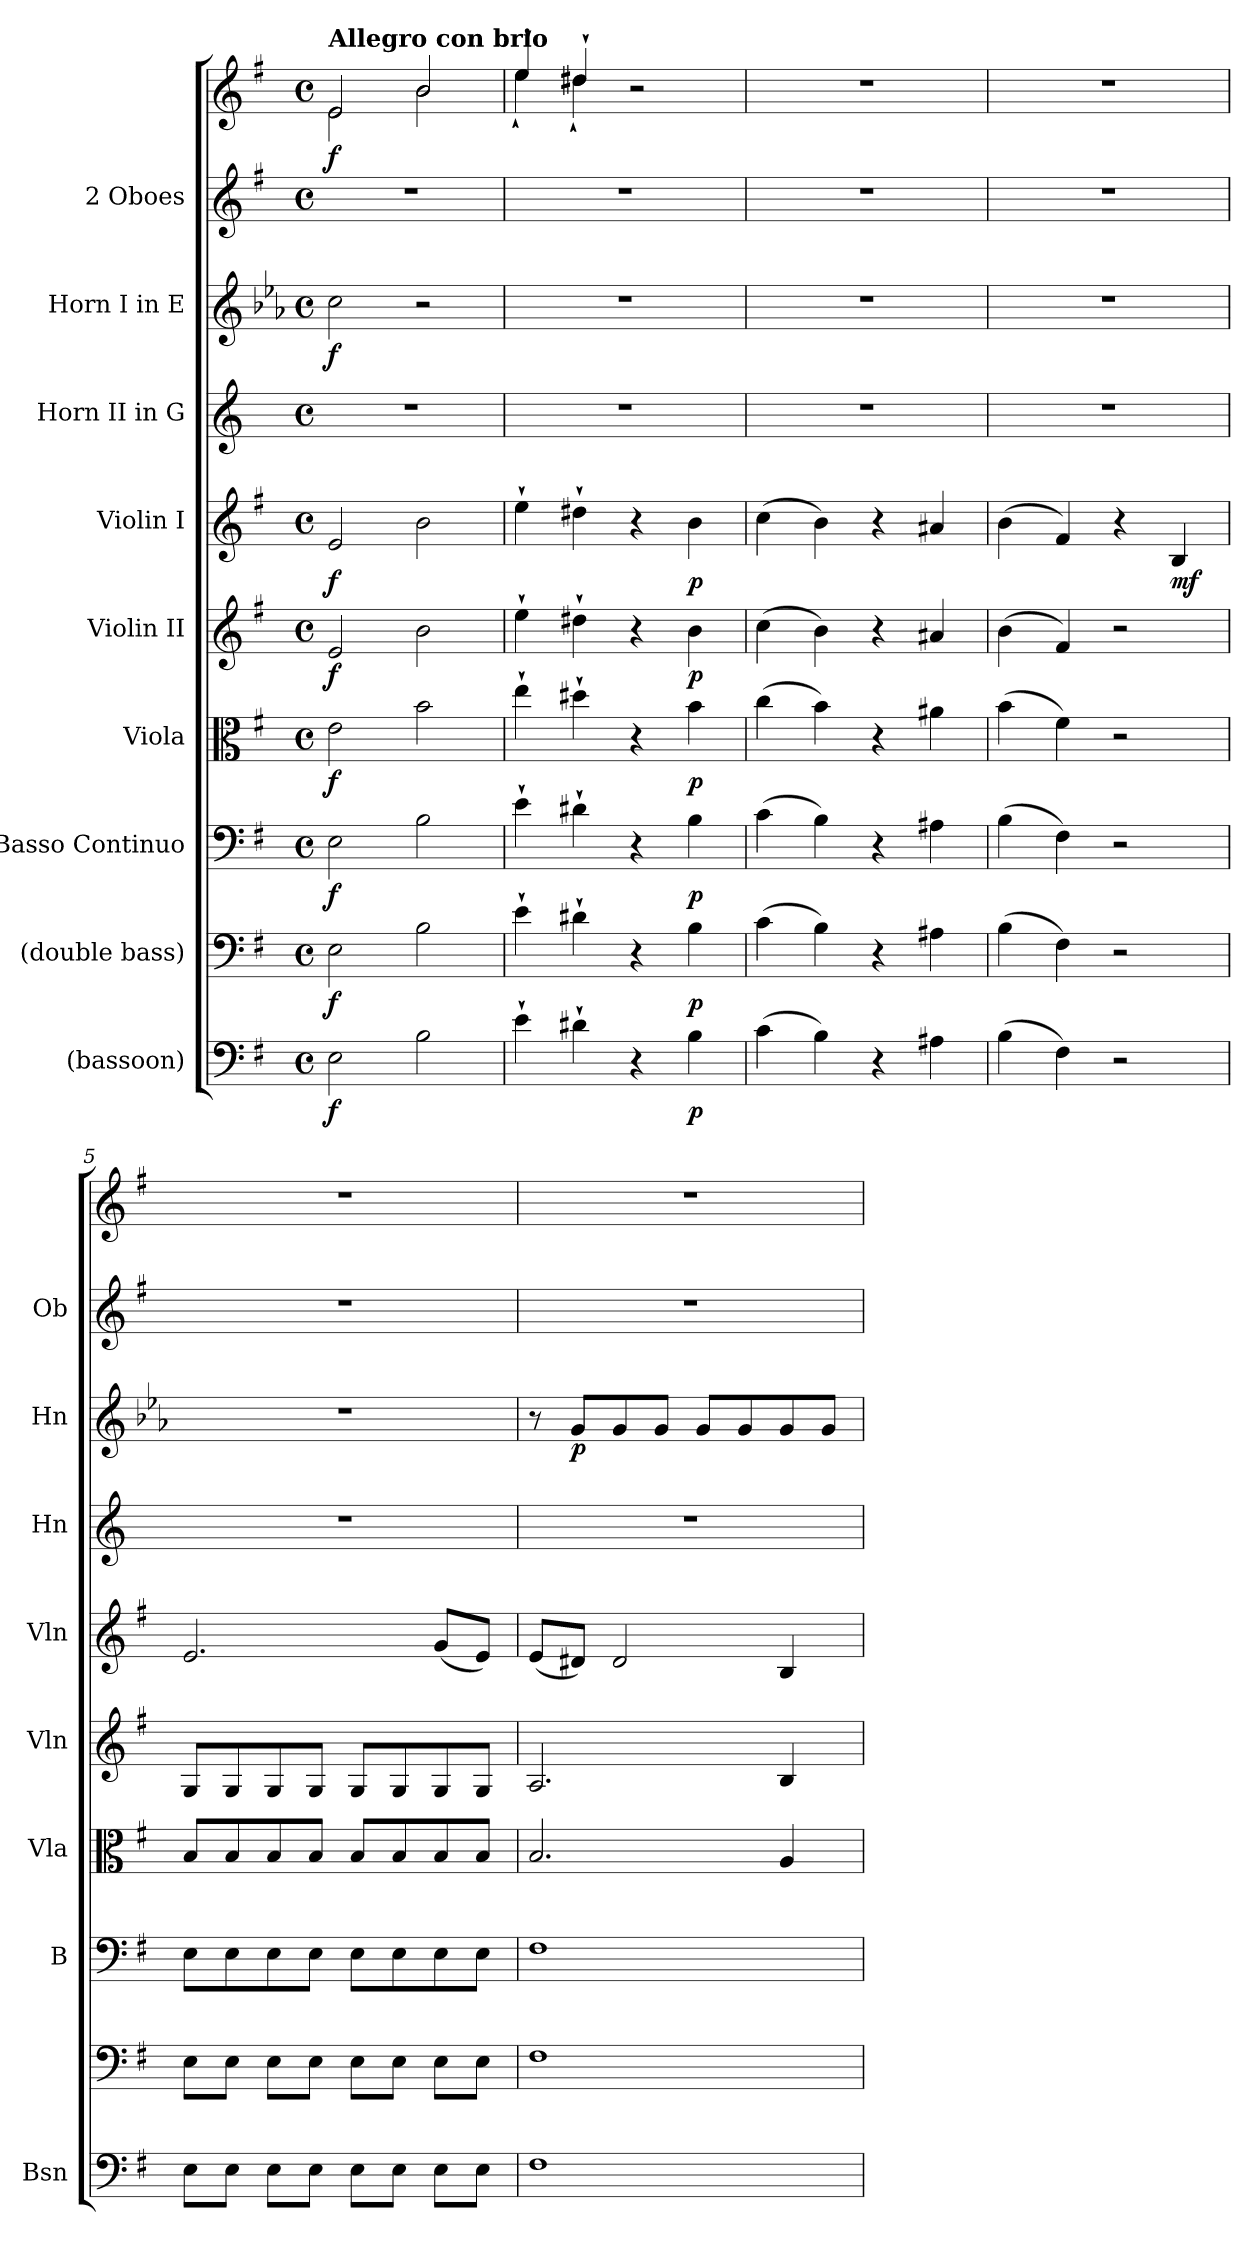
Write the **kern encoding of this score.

**kern	**dynam	**kern	**dynam	**kern	**dynam	**kern	**dynam	**kern	**dynam	**kern	**dynam	**kern	**kern	**dynam	**kern	**kern	**dynam
*part9	*part9	*part8	*part8	*part7	*part7	*part6	*part6	*part5	*part5	*part4	*part4	*part3	*part2	*part2	*part1	*part1	*part1
*staff10	*staff10	*staff9	*staff9	*staff8	*staff8	*staff7	*staff7	*staff6	*staff6	*staff5	*staff5	*staff4	*staff3	*staff3	*staff2	*staff1	*staff1/2
*I"(bassoon)	*	*I"(double bass)	*	*I"Basso Continuo	*	*I"Viola	*	*I"Violin II	*	*I"Violin I	*	*I"Horn II in G	*I"Horn I in E	*	*I"2 Oboes	*	*
*I'Bsn	*	*	*	*I'B	*	*I'Vla	*	*I'Vln	*	*I'Vln	*	*I'Hn	*I'Hn	*	*I'Ob	*	*
*clefF4	*	*clefF4	*	*clefF4	*	*clefC3	*	*clefG2	*	*clefG2	*	*clefG2	*clefG2	*	*clefG2	*clefG2	*
*	*	*	*	*	*	*	*	*	*	*	*	*ITrd3c5	*ITrd5c8	*	*	*	*
*k[f#]	*	*k[f#]	*	*k[f#]	*	*k[f#]	*	*k[f#]	*	*k[f#]	*	*k[f#]	*k[f#]	*	*k[f#]	*k[f#]	*
*M4/4	*	*M4/4	*	*M4/4	*	*M4/4	*	*M4/4	*	*M4/4	*	*M4/4	*M4/4	*	*M4/4	*M4/4	*
*met(c)	*	*met(c)	*	*met(c)	*	*met(c)	*	*met(c)	*	*met(c)	*	*met(c)	*met(c)	*	*met(c)	*met(c)	*
=1	=1	=1	=1	=1	=1	=1	=1	=1	=1	=1	=1	=1	=1	=1	=1	=1	=1
*	*	*	*	*	*	*	*	*	*	*	*	*	*	*	*	*^	*
!	!	!	!	!	!	!	!	!	!	!	!	!	!	!	!	!LO:TX:a:B:t=Allegro con brio	!	!
2E	f	2E	f	2E	f	2e	f	2e	f	2e	f	1r	2e	f	1r	2e	2e	f
2B	.	2B	.	2B	.	2b	.	2b	.	2b	.	.	2r	.	.	2b	2b	.
=2	=2	=2	=2	=2	=2	=2	=2	=2	=2	=2	=2	=2	=2	=2	=2	=2	=2	=2
4e`	.	4e`	.	4e`	.	4ee`	.	4ee`	.	4ee`	.	1r	1r	.	1r	4ee`	4ee`	.
4d#X`	.	4d#X`	.	4d#X`	.	4dd#X`	.	4dd#X`	.	4dd#X`	.	.	.	.	.	4dd#X`	4dd#X`	.
4r	.	4r	.	4r	.	4r	.	4r	.	4r	.	.	.	.	.	2r	2ryy	.
4B	p	4B	p	4B	p	4b	p	4b	p	4b	p	.	.	.	.	.	.	.
*	*	*	*	*	*	*	*	*	*	*	*	*	*	*	*	*v	*v	*
=3	=3	=3	=3	=3	=3	=3	=3	=3	=3	=3	=3	=3	=3	=3	=3	=3	=3
(4c	.	(4c	.	(4c	.	(4cc	.	(4cc	.	(4cc	.	1r	1r	.	1r	1r	.
4B)	.	4B)	.	4B)	.	4b)	.	4b)	.	4b)	.	.	.	.	.	.	.
4r	.	4r	.	4r	.	4r	.	4r	.	4r	.	.	.	.	.	.	.
4A#X	.	4A#X	.	4A#X	.	4a#X	.	4a#X	.	4a#X	.	.	.	.	.	.	.
=4	=4	=4	=4	=4	=4	=4	=4	=4	=4	=4	=4	=4	=4	=4	=4	=4	=4
(4B	.	(4B	.	(4B	.	(4b	.	(4b	.	(4b	.	1r	1r	.	1r	1r	.
4F#)	.	4F#)	.	4F#)	.	4f#)	.	4f#)	.	4f#)	.	.	.	.	.	.	.
2r	.	2r	.	2r	.	2r	.	2r	.	4r	.	.	.	.	.	.	.
.	.	.	.	.	.	.	.	.	.	4B	mf	.	.	.	.	.	.
=5	=5	=5	=5	=5	=5	=5	=5	=5	=5	=5	=5	=5	=5	=5	=5	=5	=5
8E\L	.	8E\L	.	8EL	.	8BL	.	8GL	.	2.e	.	1r	1r	.	1r	1r	.
8E\J	.	8E\J	.	8E	.	8B	.	8G	.	.	.	.	.	.	.	.	.
8E\L	.	8E\L	.	8E	.	8B	.	8G	.	.	.	.	.	.	.	.	.
8E\J	.	8E\J	.	8EJ	.	8BJ	.	8GJ	.	.	.	.	.	.	.	.	.
8E\L	.	8E\L	.	8EL	.	8BL	.	8GL	.	.	.	.	.	.	.	.	.
8E\J	.	8E\J	.	8E	.	8B	.	8G	.	.	.	.	.	.	.	.	.
8E\L	.	8E\L	.	8E	.	8B	.	8G	.	(8gL	.	.	.	.	.	.	.
8E\J	.	8E\J	.	8EJ	.	8BJ	.	8GJ	.	8eJ)	.	.	.	.	.	.	.
=6	=6	=6	=6	=6	=6	=6	=6	=6	=6	=6	=6	=6	=6	=6	=6	=6	=6
1F#	.	1F#	.	1F#	.	2.B	.	2.A	.	(8eL	.	1r	8r	.	1r	1r	.
.	.	.	.	.	.	.	.	.	.	8d#XJ)	.	.	8BL	p	.	.	.
.	.	.	.	.	.	.	.	.	.	2d#	.	.	8B	.	.	.	.
.	.	.	.	.	.	.	.	.	.	.	.	.	8BJ	.	.	.	.
.	.	.	.	.	.	.	.	.	.	.	.	.	8BL	.	.	.	.
.	.	.	.	.	.	.	.	.	.	.	.	.	8B	.	.	.	.
.	.	.	.	.	.	4A	.	4B	.	4B	.	.	8B	.	.	.	.
.	.	.	.	.	.	.	.	.	.	.	.	.	8BJ	.	.	.	.
=	=	=	=	=	=	=	=	=	=	=	=	=	=	=	=	=	=
*-	*-	*-	*-	*-	*-	*-	*-	*-	*-	*-	*-	*-	*-	*-	*-	*-	*-
